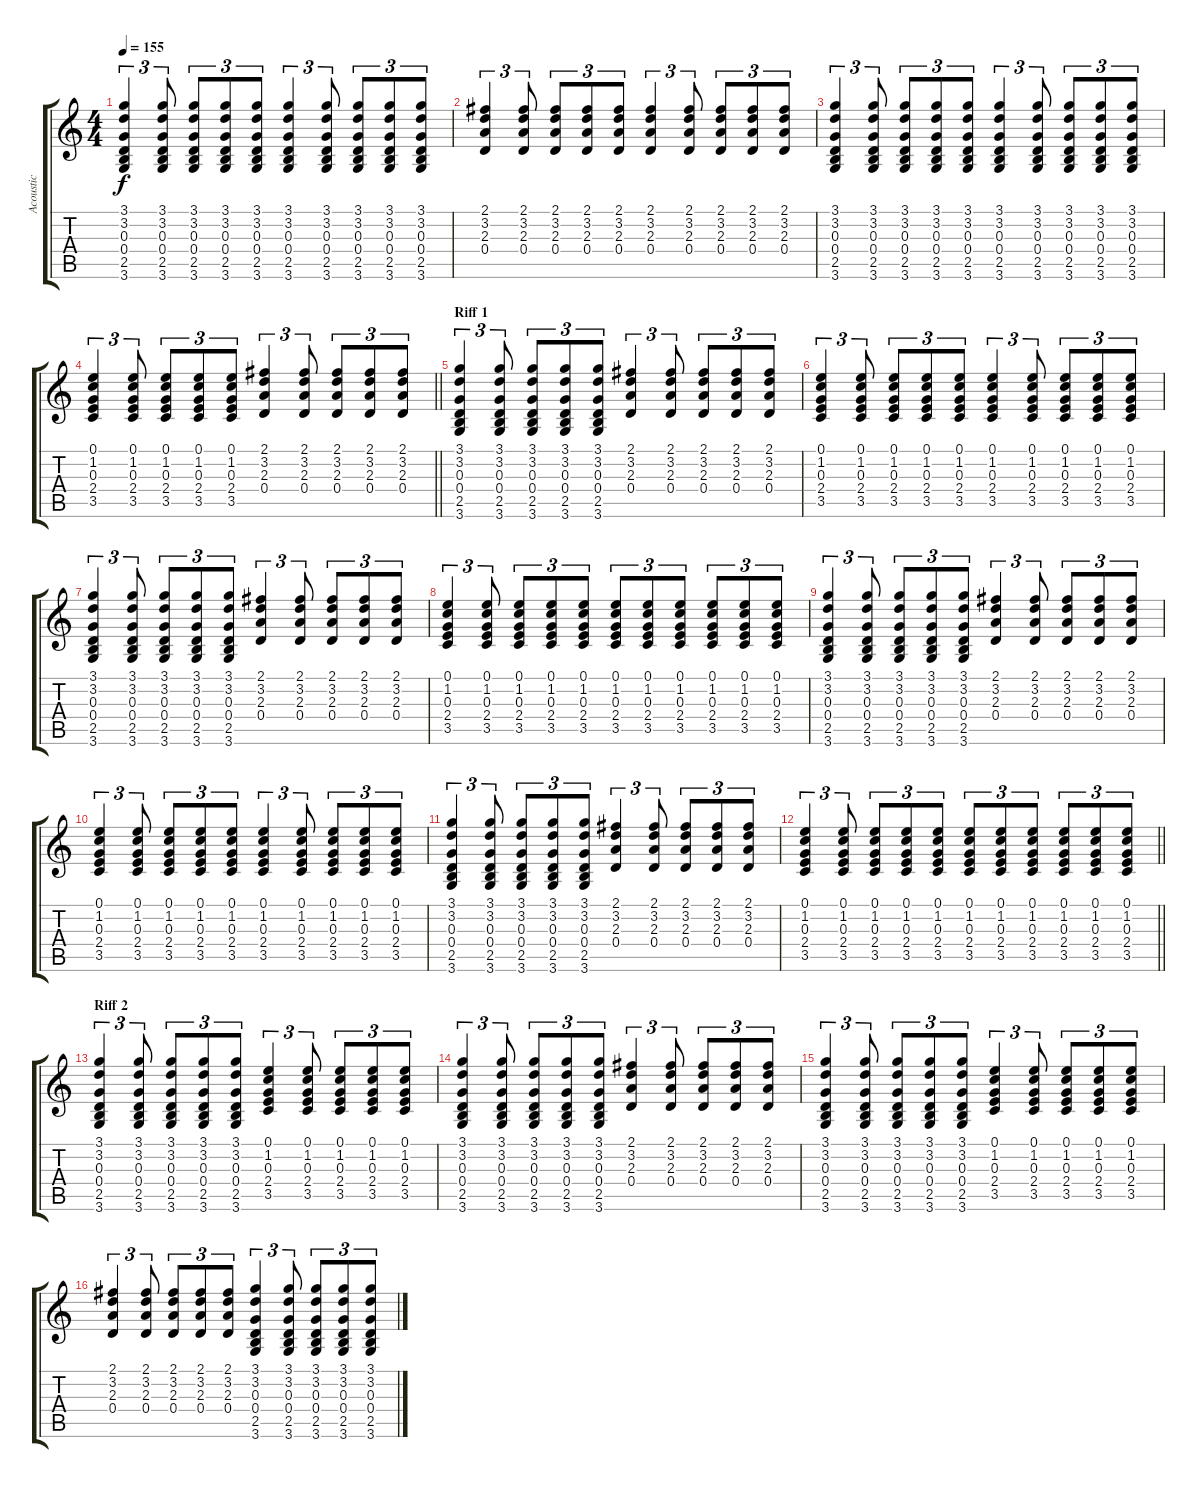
\track ("Acoustic" "Acoustic") {instrument acousticguitarnylon}
\staff {score tabs}
\tuning (E4 B3 G3 D3 A2 E2) {hide}
\ts (4 4)
\tempo 155
\clef g2
\ks c
(3.1 3.2 0.3 0.4 2.5 3.6).4{tu (3 2) dy f} (3.1 3.2 0.3 0.4 2.5 3.6).8{tu (3 2)} (3.1 3.2 0.3 0.4 2.5 3.6).8{tu (3 2)} (3.1 3.2 0.3 0.4 2.5 3.6).8{tu (3 2)} (3.1 3.2 0.3 0.4 2.5 3.6).8{tu (3 2)} (3.1 3.2 0.3 0.4 2.5 3.6).4{tu (3 2)} (3.1 3.2 0.3 0.4 2.5 3.6).8{tu (3 2)} (3.1 3.2 0.3 0.4 2.5 3.6).8{tu (3 2)} (3.1 3.2 0.3 0.4 2.5 3.6).8{tu (3 2)} (3.1 3.2 0.3 0.4 2.5 3.6).8{tu (3 2)} |
(2.1 3.2 2.3 0.4).4{tu (3 2)} (2.1 3.2 2.3 0.4).8{tu (3 2)} (2.1 3.2 2.3 0.4).8{tu (3 2)} (2.1 3.2 2.3 0.4).8{tu (3 2)} (2.1 3.2 2.3 0.4).8{tu (3 2)} (2.1 3.2 2.3 0.4).4{tu (3 2)} (2.1 3.2 2.3 0.4).8{tu (3 2)} (2.1 3.2 2.3 0.4).8{tu (3 2)} (2.1 3.2 2.3 0.4).8{tu (3 2)} (2.1 3.2 2.3 0.4).8{tu (3 2)} |
(3.1 3.2 0.3 0.4 2.5 3.6).4{tu (3 2)} (3.1 3.2 0.3 0.4 2.5 3.6).8{tu (3 2)} (3.1 3.2 0.3 0.4 2.5 3.6).8{tu (3 2)} (3.1 3.2 0.3 0.4 2.5 3.6).8{tu (3 2)} (3.1 3.2 0.3 0.4 2.5 3.6).8{tu (3 2)} (3.1 3.2 0.3 0.4 2.5 3.6).4{tu (3 2)} (3.1 3.2 0.3 0.4 2.5 3.6).8{tu (3 2)} (3.1 3.2 0.3 0.4 2.5 3.6).8{tu (3 2)} (3.1 3.2 0.3 0.4 2.5 3.6).8{tu (3 2)} (3.1 3.2 0.3 0.4 2.5 3.6).8{tu (3 2)} |
\barLineRight lightlight
(0.1 1.2 0.3 2.4 3.5).4{tu (3 2)} (0.1 1.2 0.3 2.4 3.5).8{tu (3 2)} (0.1 1.2 0.3 2.4 3.5).8{tu (3 2)} (0.1 1.2 0.3 2.4 3.5).8{tu (3 2)} (0.1 1.2 0.3 2.4 3.5).8{tu (3 2)} (2.1 3.2 2.3 0.4).4{tu (3 2)} (2.1 3.2 2.3 0.4).8{tu (3 2)} (2.1 3.2 2.3 0.4).8{tu (3 2)} (2.1 3.2 2.3 0.4).8{tu (3 2)} (2.1 3.2 2.3 0.4).8{tu (3 2)} |
\section ("" "Riff 1")
(3.1 3.2 0.3 0.4 2.5 3.6).4{tu (3 2)} (3.1 3.2 0.3 0.4 2.5 3.6).8{tu (3 2)} (3.1 3.2 0.3 0.4 2.5 3.6).8{tu (3 2)} (3.1 3.2 0.3 0.4 2.5 3.6).8{tu (3 2)} (3.1 3.2 0.3 0.4 2.5 3.6).8{tu (3 2)} (2.1 3.2 2.3 0.4).4{tu (3 2)} (2.1 3.2 2.3 0.4).8{tu (3 2)} (2.1 3.2 2.3 0.4).8{tu (3 2)} (2.1 3.2 2.3 0.4).8{tu (3 2)} (2.1 3.2 2.3 0.4).8{tu (3 2)} |
(0.1 1.2 0.3 2.4 3.5).4{tu (3 2)} (0.1 1.2 0.3 2.4 3.5).8{tu (3 2)} (0.1 1.2 0.3 2.4 3.5).8{tu (3 2)} (0.1 1.2 0.3 2.4 3.5).8{tu (3 2)} (0.1 1.2 0.3 2.4 3.5).8{tu (3 2)} (0.1 1.2 0.3 2.4 3.5).4{tu (3 2)} (0.1 1.2 0.3 2.4 3.5).8{tu (3 2)} (0.1 1.2 0.3 2.4 3.5).8{tu (3 2)} (0.1 1.2 0.3 2.4 3.5).8{tu (3 2)} (0.1 1.2 0.3 2.4 3.5).8{tu (3 2)} |
(3.1 3.2 0.3 0.4 2.5 3.6).4{tu (3 2)} (3.1 3.2 0.3 0.4 2.5 3.6).8{tu (3 2)} (3.1 3.2 0.3 0.4 2.5 3.6).8{tu (3 2)} (3.1 3.2 0.3 0.4 2.5 3.6).8{tu (3 2)} (3.1 3.2 0.3 0.4 2.5 3.6).8{tu (3 2)} (2.1 3.2 2.3 0.4).4{tu (3 2)} (2.1 3.2 2.3 0.4).8{tu (3 2)} (2.1 3.2 2.3 0.4).8{tu (3 2)} (2.1 3.2 2.3 0.4).8{tu (3 2)} (2.1 3.2 2.3 0.4).8{tu (3 2)} |
(0.1 1.2 0.3 2.4 3.5).4{tu (3 2)} (0.1 1.2 0.3 2.4 3.5).8{tu (3 2)} (0.1 1.2 0.3 2.4 3.5).8{tu (3 2)} (0.1 1.2 0.3 2.4 3.5).8{tu (3 2)} (0.1 1.2 0.3 2.4 3.5).8{tu (3 2)} (0.1 1.2 0.3 2.4 3.5).8{tu (3 2)} (0.1 1.2 0.3 2.4 3.5).8{tu (3 2)} (0.1 1.2 0.3 2.4 3.5).8{tu (3 2)} (0.1 1.2 0.3 2.4 3.5).8{tu (3 2)} (0.1 1.2 0.3 2.4 3.5).8{tu (3 2)} (0.1 1.2 0.3 2.4 3.5).8{tu (3 2)} |
(3.1 3.2 0.3 0.4 2.5 3.6).4{tu (3 2)} (3.1 3.2 0.3 0.4 2.5 3.6).8{tu (3 2)} (3.1 3.2 0.3 0.4 2.5 3.6).8{tu (3 2)} (3.1 3.2 0.3 0.4 2.5 3.6).8{tu (3 2)} (3.1 3.2 0.3 0.4 2.5 3.6).8{tu (3 2)} (2.1 3.2 2.3 0.4).4{tu (3 2)} (2.1 3.2 2.3 0.4).8{tu (3 2)} (2.1 3.2 2.3 0.4).8{tu (3 2)} (2.1 3.2 2.3 0.4).8{tu (3 2)} (2.1 3.2 2.3 0.4).8{tu (3 2)} |
(0.1 1.2 0.3 2.4 3.5).4{tu (3 2)} (0.1 1.2 0.3 2.4 3.5).8{tu (3 2)} (0.1 1.2 0.3 2.4 3.5).8{tu (3 2)} (0.1 1.2 0.3 2.4 3.5).8{tu (3 2)} (0.1 1.2 0.3 2.4 3.5).8{tu (3 2)} (0.1 1.2 0.3 2.4 3.5).4{tu (3 2)} (0.1 1.2 0.3 2.4 3.5).8{tu (3 2)} (0.1 1.2 0.3 2.4 3.5).8{tu (3 2)} (0.1 1.2 0.3 2.4 3.5).8{tu (3 2)} (0.1 1.2 0.3 2.4 3.5).8{tu (3 2)} |
(3.1 3.2 0.3 0.4 2.5 3.6).4{tu (3 2)} (3.1 3.2 0.3 0.4 2.5 3.6).8{tu (3 2)} (3.1 3.2 0.3 0.4 2.5 3.6).8{tu (3 2)} (3.1 3.2 0.3 0.4 2.5 3.6).8{tu (3 2)} (3.1 3.2 0.3 0.4 2.5 3.6).8{tu (3 2)} (2.1 3.2 2.3 0.4).4{tu (3 2)} (2.1 3.2 2.3 0.4).8{tu (3 2)} (2.1 3.2 2.3 0.4).8{tu (3 2)} (2.1 3.2 2.3 0.4).8{tu (3 2)} (2.1 3.2 2.3 0.4).8{tu (3 2)} |
\barLineRight lightlight
(0.1 1.2 0.3 2.4 3.5).4{tu (3 2)} (0.1 1.2 0.3 2.4 3.5).8{tu (3 2)} (0.1 1.2 0.3 2.4 3.5).8{tu (3 2)} (0.1 1.2 0.3 2.4 3.5).8{tu (3 2)} (0.1 1.2 0.3 2.4 3.5).8{tu (3 2)} (0.1 1.2 0.3 2.4 3.5).8{tu (3 2)} (0.1 1.2 0.3 2.4 3.5).8{tu (3 2)} (0.1 1.2 0.3 2.4 3.5).8{tu (3 2)} (0.1 1.2 0.3 2.4 3.5).8{tu (3 2)} (0.1 1.2 0.3 2.4 3.5).8{tu (3 2)} (0.1 1.2 0.3 2.4 3.5).8{tu (3 2)} |
\section ("" "Riff 2")
(3.1 3.2 0.3 0.4 2.5 3.6).4{tu (3 2)} (3.1 3.2 0.3 0.4 2.5 3.6).8{tu (3 2)} (3.1 3.2 0.3 0.4 2.5 3.6).8{tu (3 2)} (3.1 3.2 0.3 0.4 2.5 3.6).8{tu (3 2)} (3.1 3.2 0.3 0.4 2.5 3.6).8{tu (3 2)} (0.1 1.2 0.3 2.4 3.5).4{tu (3 2)} (0.1 1.2 0.3 2.4 3.5).8{tu (3 2)} (0.1 1.2 0.3 2.4 3.5).8{tu (3 2)} (0.1 1.2 0.3 2.4 3.5).8{tu (3 2)} (0.1 1.2 0.3 2.4 3.5).8{tu (3 2)} |
(3.1 3.2 0.3 0.4 2.5 3.6).4{tu (3 2)} (3.1 3.2 0.3 0.4 2.5 3.6).8{tu (3 2)} (3.1 3.2 0.3 0.4 2.5 3.6).8{tu (3 2)} (3.1 3.2 0.3 0.4 2.5 3.6).8{tu (3 2)} (3.1 3.2 0.3 0.4 2.5 3.6).8{tu (3 2)} (2.1 3.2 2.3 0.4).4{tu (3 2)} (2.1 3.2 2.3 0.4).8{tu (3 2)} (2.1 3.2 2.3 0.4).8{tu (3 2)} (2.1 3.2 2.3 0.4).8{tu (3 2)} (2.1 3.2 2.3 0.4).8{tu (3 2)} |
(3.1 3.2 0.3 0.4 2.5 3.6).4{tu (3 2)} (3.1 3.2 0.3 0.4 2.5 3.6).8{tu (3 2)} (3.1 3.2 0.3 0.4 2.5 3.6).8{tu (3 2)} (3.1 3.2 0.3 0.4 2.5 3.6).8{tu (3 2)} (3.1 3.2 0.3 0.4 2.5 3.6).8{tu (3 2)} (0.1 1.2 0.3 2.4 3.5).4{tu (3 2)} (0.1 1.2 0.3 2.4 3.5).8{tu (3 2)} (0.1 1.2 0.3 2.4 3.5).8{tu (3 2)} (0.1 1.2 0.3 2.4 3.5).8{tu (3 2)} (0.1 1.2 0.3 2.4 3.5).8{tu (3 2)} |
(2.1 3.2 2.3 0.4).4{tu (3 2)} (2.1 3.2 2.3 0.4).8{tu (3 2)} (2.1 3.2 2.3 0.4).8{tu (3 2)} (2.1 3.2 2.3 0.4).8{tu (3 2)} (2.1 3.2 2.3 0.4).8{tu (3 2)} (3.1 3.2 0.3 0.4 2.5 3.6).4{tu (3 2)} (3.1 3.2 0.3 0.4 2.5 3.6).8{tu (3 2)} (3.1 3.2 0.3 0.4 2.5 3.6).8{tu (3 2)} (3.1 3.2 0.3 0.4 2.5 3.6).8{tu (3 2)} (3.1 3.2 0.3 0.4 2.5 3.6).8{tu (3 2)}
